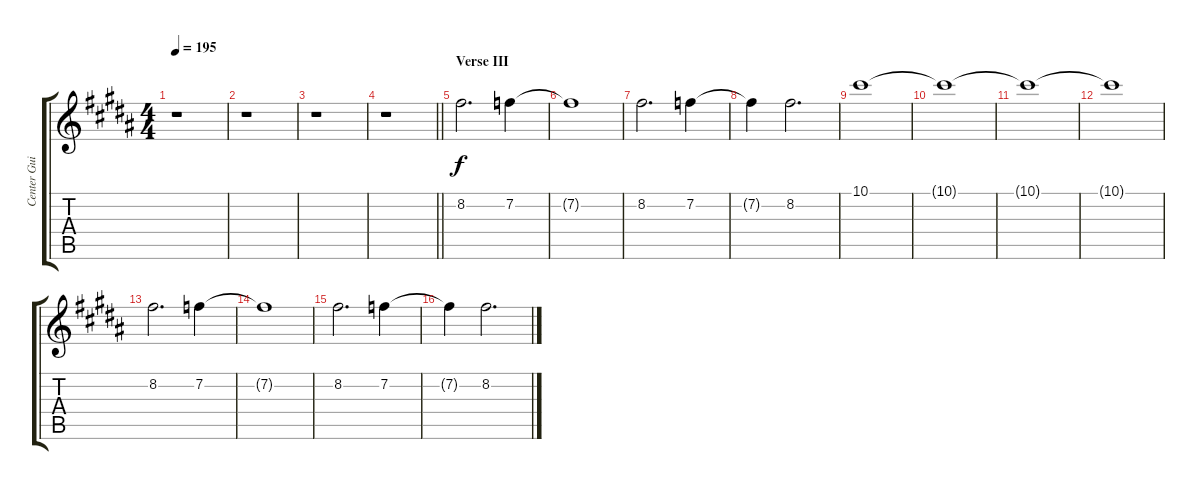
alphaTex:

\track ("Center Guitar" "Center Gui") {instrument overdrivenguitar}
\staff {score tabs}
\tuning (Eb4 Bb3 Gb3 Db3 Ab2 Db2) {hide}
\ts (4 4)
\tempo 195
\clef g2
\ks b
r.1{dy f} |
r.1 |
r.1 |
\barLineRight lightlight
r.1 |
\section ("" "Verse III")
8.2.2{d} 7.2.4 |
7.2{t}.1 |
8.2.2{d} 7.2.4 |
7.2{t}.4 8.2.2{d} |
10.1.1 |
10.1{t}.1 |
10.1{t}.1 |
10.1{t}.1 |
8.2.2{d} 7.2.4 |
7.2{t}.1 |
8.2.2{d} 7.2.4 |
7.2{t}.4 8.2.2{d}
